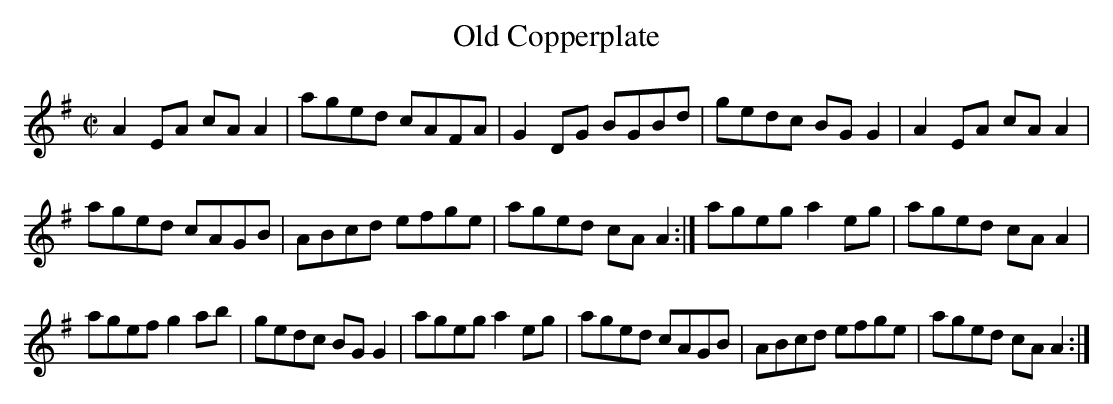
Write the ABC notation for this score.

X:1
T:Old Copperplate
M:C|
L:1/8
K:Ador
A2EA cAA2|aged cAFA|G2 DG BGBd|gedc BGG2|A2EA cAA2|
aged cAGB|ABcd efge|aged cAA2:|ageg a2eg|aged cAA2|
agef g2ab|gedc BGG2|ageg a2eg|aged cAGB|ABcd efge|aged cAA2:|
